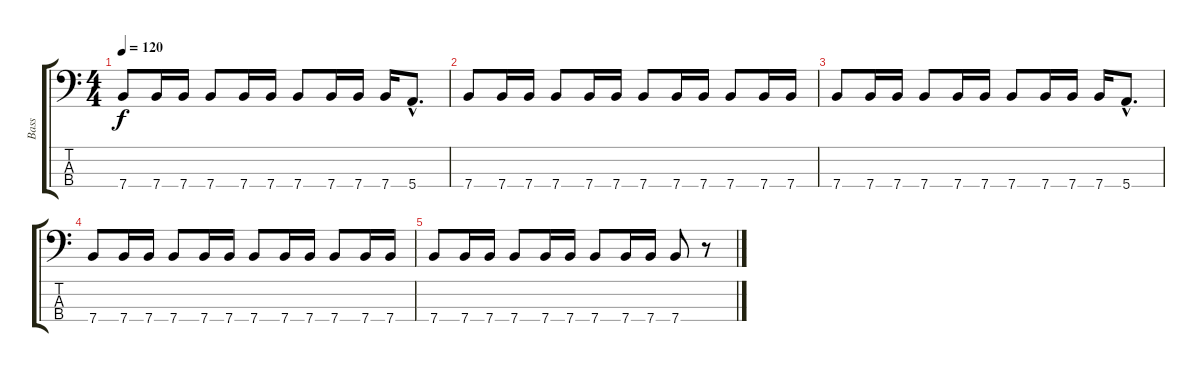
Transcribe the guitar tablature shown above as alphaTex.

\track ("Bass" "Bass") {instrument electricbasspick}
\staff {score tabs}
\tuning (G2 D2 A1 E1) {hide}
\ts (4 4)
\tempo 120
\clef f4
\ks c
7.4.8{dy f} 7.4.16 7.4.16 7.4.8 7.4.16 7.4.16 7.4.8 7.4.16 7.4.16 7.4.16 5.4{hac}.8{d} |
7.4.8 7.4.16 7.4.16 7.4.8 7.4.16 7.4.16 7.4.8 7.4.16 7.4.16 7.4.8 7.4.16 7.4.16 |
7.4.8 7.4.16 7.4.16 7.4.8 7.4.16 7.4.16 7.4.8 7.4.16 7.4.16 7.4.16 5.4{hac}.8{d} |
7.4.8 7.4.16 7.4.16 7.4.8 7.4.16 7.4.16 7.4.8 7.4.16 7.4.16 7.4.8 7.4.16 7.4.16 |
7.4.8 7.4.16 7.4.16 7.4.8 7.4.16 7.4.16 7.4.8 7.4.16 7.4.16 7.4.8 r.8
